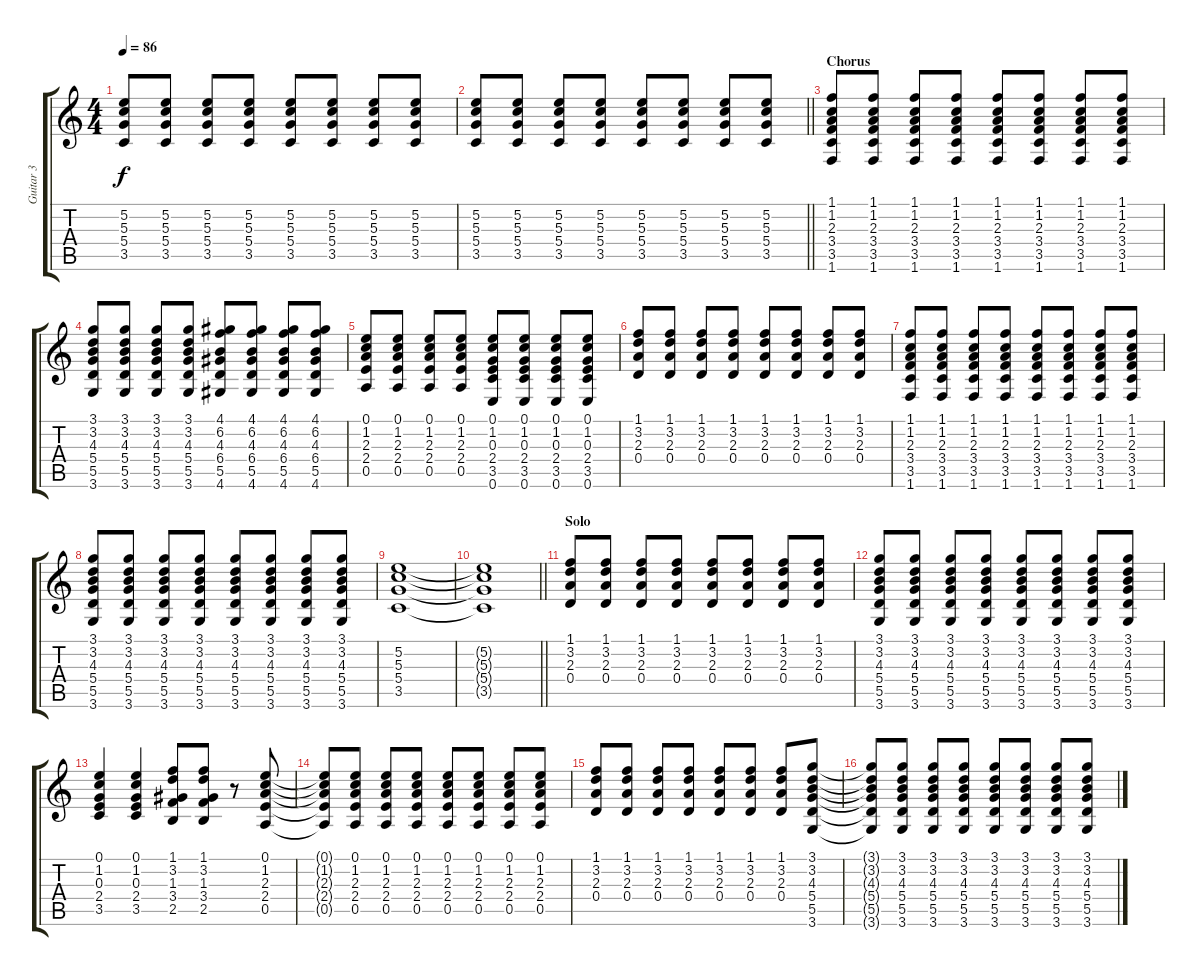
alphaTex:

\track ("Guitar 3" "Guitar 3") {instrument acousticguitarsteel}
\staff {score tabs}
\tuning (E4 B3 G3 D3 A2 E2) {hide}
\ts (4 4)
\tempo 86
\clef g2
\ks c
(5.2 5.3 5.4 3.5).8{dy f} (5.2 5.3 5.4 3.5).8 (5.2 5.3 5.4 3.5).8 (5.2 5.3 5.4 3.5).8 (5.2 5.3 5.4 3.5).8 (5.2 5.3 5.4 3.5).8 (5.2 5.3 5.4 3.5).8 (5.2 5.3 5.4 3.5).8 |
\barLineRight lightlight
(5.2 5.3 5.4 3.5).8 (5.2 5.3 5.4 3.5).8 (5.2 5.3 5.4 3.5).8 (5.2 5.3 5.4 3.5).8 (5.2 5.3 5.4 3.5).8 (5.2 5.3 5.4 3.5).8 (5.2 5.3 5.4 3.5).8 (5.2 5.3 5.4 3.5).8 |
\section ("" "Chorus")
(1.1 1.2 2.3 3.4 3.5 1.6).8 (1.1 1.2 2.3 3.4 3.5 1.6).8 (1.1 1.2 2.3 3.4 3.5 1.6).8 (1.1 1.2 2.3 3.4 3.5 1.6).8 (1.1 1.2 2.3 3.4 3.5 1.6).8 (1.1 1.2 2.3 3.4 3.5 1.6).8 (1.1 1.2 2.3 3.4 3.5 1.6).8 (1.1 1.2 2.3 3.4 3.5 1.6).8 |
(3.1 3.2 4.3 5.4 5.5 3.6).8 (3.1 3.2 4.3 5.4 5.5 3.6).8 (3.1 3.2 4.3 5.4 5.5 3.6).8 (3.1 3.2 4.3 5.4 5.5 3.6).8 (4.1 6.2 4.3 6.4 5.5 4.6).8 (4.1 6.2 4.3 6.4 5.5 4.6).8 (4.1 6.2 4.3 6.4 5.5 4.6).8 (4.1 6.2 4.3 6.4 5.5 4.6).8 |
(0.1 1.2 2.3 2.4 0.5).8 (0.1 1.2 2.3 2.4 0.5).8 (0.1 1.2 2.3 2.4 0.5).8 (0.1 1.2 2.3 2.4 0.5).8 (0.1 1.2 0.3 2.4 3.5 0.6).8 (0.1 1.2 0.3 2.4 3.5 0.6).8 (0.1 1.2 0.3 2.4 3.5 0.6).8 (0.1 1.2 0.3 2.4 3.5 0.6).8 |
(1.1 3.2 2.3 0.4).8 (1.1 3.2 2.3 0.4).8 (1.1 3.2 2.3 0.4).8 (1.1 3.2 2.3 0.4).8 (1.1 3.2 2.3 0.4).8 (1.1 3.2 2.3 0.4).8 (1.1 3.2 2.3 0.4).8 (1.1 3.2 2.3 0.4).8 |
(1.1 1.2 2.3 3.4 3.5 1.6).8 (1.1 1.2 2.3 3.4 3.5 1.6).8 (1.1 1.2 2.3 3.4 3.5 1.6).8 (1.1 1.2 2.3 3.4 3.5 1.6).8 (1.1 1.2 2.3 3.4 3.5 1.6).8 (1.1 1.2 2.3 3.4 3.5 1.6).8 (1.1 1.2 2.3 3.4 3.5 1.6).8 (1.1 1.2 2.3 3.4 3.5 1.6).8 |
(3.1 3.2 4.3 5.4 5.5 3.6).8 (3.1 3.2 4.3 5.4 5.5 3.6).8 (3.1 3.2 4.3 5.4 5.5 3.6).8 (3.1 3.2 4.3 5.4 5.5 3.6).8 (3.1 3.2 4.3 5.4 5.5 3.6).8 (3.1 3.2 4.3 5.4 5.5 3.6).8 (3.1 3.2 4.3 5.4 5.5 3.6).8 (3.1 3.2 4.3 5.4 5.5 3.6).8 |
(5.2 5.3 5.4 3.5).1 |
\barLineRight lightlight
(5.2{t} 5.3{t} 5.4{t} 3.5{t}).1 |
\section ("" "Solo")
(1.1 3.2 2.3 0.4).8 (1.1 3.2 2.3 0.4).8 (1.1 3.2 2.3 0.4).8 (1.1 3.2 2.3 0.4).8 (1.1 3.2 2.3 0.4).8 (1.1 3.2 2.3 0.4).8 (1.1 3.2 2.3 0.4).8 (1.1 3.2 2.3 0.4).8 |
(3.1 3.2 4.3 5.4 5.5 3.6).8 (3.1 3.2 4.3 5.4 5.5 3.6).8 (3.1 3.2 4.3 5.4 5.5 3.6).8 (3.1 3.2 4.3 5.4 5.5 3.6).8 (3.1 3.2 4.3 5.4 5.5 3.6).8 (3.1 3.2 4.3 5.4 5.5 3.6).8 (3.1 3.2 4.3 5.4 5.5 3.6).8 (3.1 3.2 4.3 5.4 5.5 3.6).8 |
(0.1 1.2 0.3 2.4 3.5).4 (0.1 1.2 0.3 2.4 3.5).4 (1.1 3.2 1.3 3.4 2.5).8 (1.1 3.2 1.3 3.4 2.5).8 r.8 (0.1 1.2 2.3 2.4 0.5).8 |
(0.1{t} 1.2{t} 2.3{t} 2.4{t} 0.5{t}).8 (0.1 1.2 2.3 2.4 0.5).8 (0.1 1.2 2.3 2.4 0.5).8 (0.1 1.2 2.3 2.4 0.5).8 (0.1 1.2 2.3 2.4 0.5).8 (0.1 1.2 2.3 2.4 0.5).8 (0.1 1.2 2.3 2.4 0.5).8 (0.1 1.2 2.3 2.4 0.5).8 |
(1.1 3.2 2.3 0.4).8 (1.1 3.2 2.3 0.4).8 (1.1 3.2 2.3 0.4).8 (1.1 3.2 2.3 0.4).8 (1.1 3.2 2.3 0.4).8 (1.1 3.2 2.3 0.4).8 (1.1 3.2 2.3 0.4).8 (3.1 3.2 4.3 5.4 5.5 3.6).8 |
(3.1{t} 3.2{t} 4.3{t} 5.4{t} 5.5{t} 3.6{t}).8 (3.1 3.2 4.3 5.4 5.5 3.6).8 (3.1 3.2 4.3 5.4 5.5 3.6).8 (3.1 3.2 4.3 5.4 5.5 3.6).8 (3.1 3.2 4.3 5.4 5.5 3.6).8 (3.1 3.2 4.3 5.4 5.5 3.6).8 (3.1 3.2 4.3 5.4 5.5 3.6).8 (3.1 3.2 4.3 5.4 5.5 3.6).8
